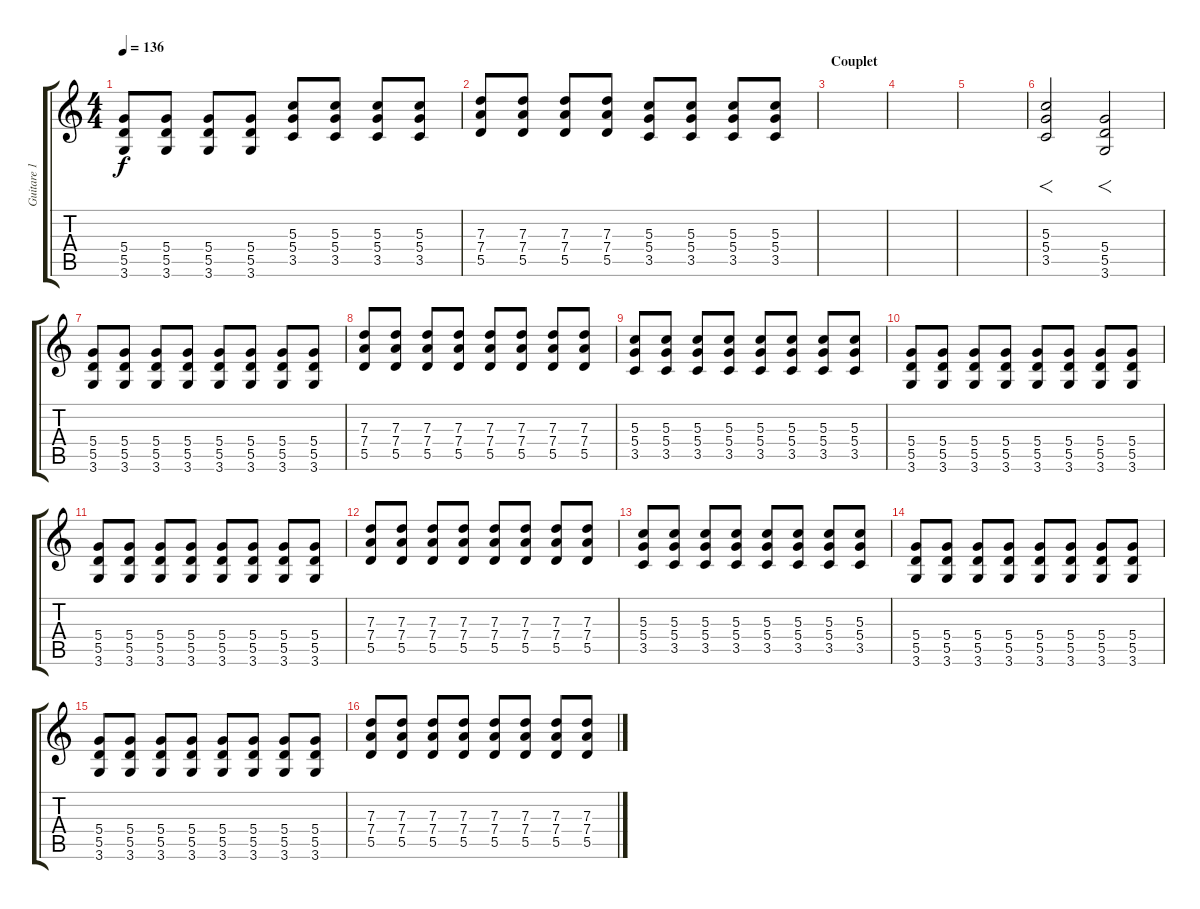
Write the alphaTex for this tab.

\track ("Guitare 1" "Guitare 1") {instrument electricguitarmuted}
\staff {score tabs}
\tuning (E4 B3 G3 D3 A2 E2) {hide}
\ts (4 4)
\tempo 136
\clef g2
\ks c
(5.4 5.5 3.6).8{dy f} (5.4 5.5 3.6).8 (5.4 5.5 3.6).8 (5.4 5.5 3.6).8 (5.3 5.4 3.5).8 (5.3 5.4 3.5).8 (5.3 5.4 3.5).8 (5.3 5.4 3.5).8 |
(7.3 7.4 5.5).8 (7.3 7.4 5.5).8 (7.3 7.4 5.5).8 (7.3 7.4 5.5).8 (5.3 5.4 3.5).8 (5.3 5.4 3.5).8 (5.3 5.4 3.5).8 (5.3 5.4 3.5).8 |
\section ("" "Couplet")
|
|
|
(5.3 5.4 3.5).2{f instrument overdrivenguitar} (5.4 5.5 3.6).2{f} |
(5.4 5.5 3.6).8{volume 13 instrument electricguitarmuted} (5.4 5.5 3.6).8 (5.4 5.5 3.6).8 (5.4 5.5 3.6).8 (5.4 5.5 3.6).8 (5.4 5.5 3.6).8 (5.4 5.5 3.6).8 (5.4 5.5 3.6).8 |
(7.3 7.4 5.5).8 (7.3 7.4 5.5).8 (7.3 7.4 5.5).8 (7.3 7.4 5.5).8 (7.3 7.4 5.5).8 (7.3 7.4 5.5).8 (7.3 7.4 5.5).8 (7.3 7.4 5.5).8 |
(5.3 5.4 3.5).8 (5.3 5.4 3.5).8 (5.3 5.4 3.5).8 (5.3 5.4 3.5).8 (5.3 5.4 3.5).8 (5.3 5.4 3.5).8 (5.3 5.4 3.5).8 (5.3 5.4 3.5).8 |
(5.4 5.5 3.6).8 (5.4 5.5 3.6).8 (5.4 5.5 3.6).8 (5.4 5.5 3.6).8 (5.4 5.5 3.6).8 (5.4 5.5 3.6).8 (5.4 5.5 3.6).8 (5.4 5.5 3.6).8 |
(5.4 5.5 3.6).8 (5.4 5.5 3.6).8 (5.4 5.5 3.6).8 (5.4 5.5 3.6).8 (5.4 5.5 3.6).8 (5.4 5.5 3.6).8 (5.4 5.5 3.6).8 (5.4 5.5 3.6).8 |
(7.3 7.4 5.5).8 (7.3 7.4 5.5).8 (7.3 7.4 5.5).8 (7.3 7.4 5.5).8 (7.3 7.4 5.5).8 (7.3 7.4 5.5).8 (7.3 7.4 5.5).8 (7.3 7.4 5.5).8 |
(5.3 5.4 3.5).8 (5.3 5.4 3.5).8 (5.3 5.4 3.5).8 (5.3 5.4 3.5).8 (5.3 5.4 3.5).8 (5.3 5.4 3.5).8 (5.3 5.4 3.5).8 (5.3 5.4 3.5).8 |
(5.4 5.5 3.6).8 (5.4 5.5 3.6).8 (5.4 5.5 3.6).8 (5.4 5.5 3.6).8 (5.4 5.5 3.6).8 (5.4 5.5 3.6).8 (5.4 5.5 3.6).8 (5.4 5.5 3.6).8 |
(5.4 5.5 3.6).8 (5.4 5.5 3.6).8 (5.4 5.5 3.6).8 (5.4 5.5 3.6).8 (5.4 5.5 3.6).8 (5.4 5.5 3.6).8 (5.4 5.5 3.6).8 (5.4 5.5 3.6).8 |
(7.3 7.4 5.5).8 (7.3 7.4 5.5).8 (7.3 7.4 5.5).8 (7.3 7.4 5.5).8 (7.3 7.4 5.5).8 (7.3 7.4 5.5).8 (7.3 7.4 5.5).8 (7.3 7.4 5.5).8
